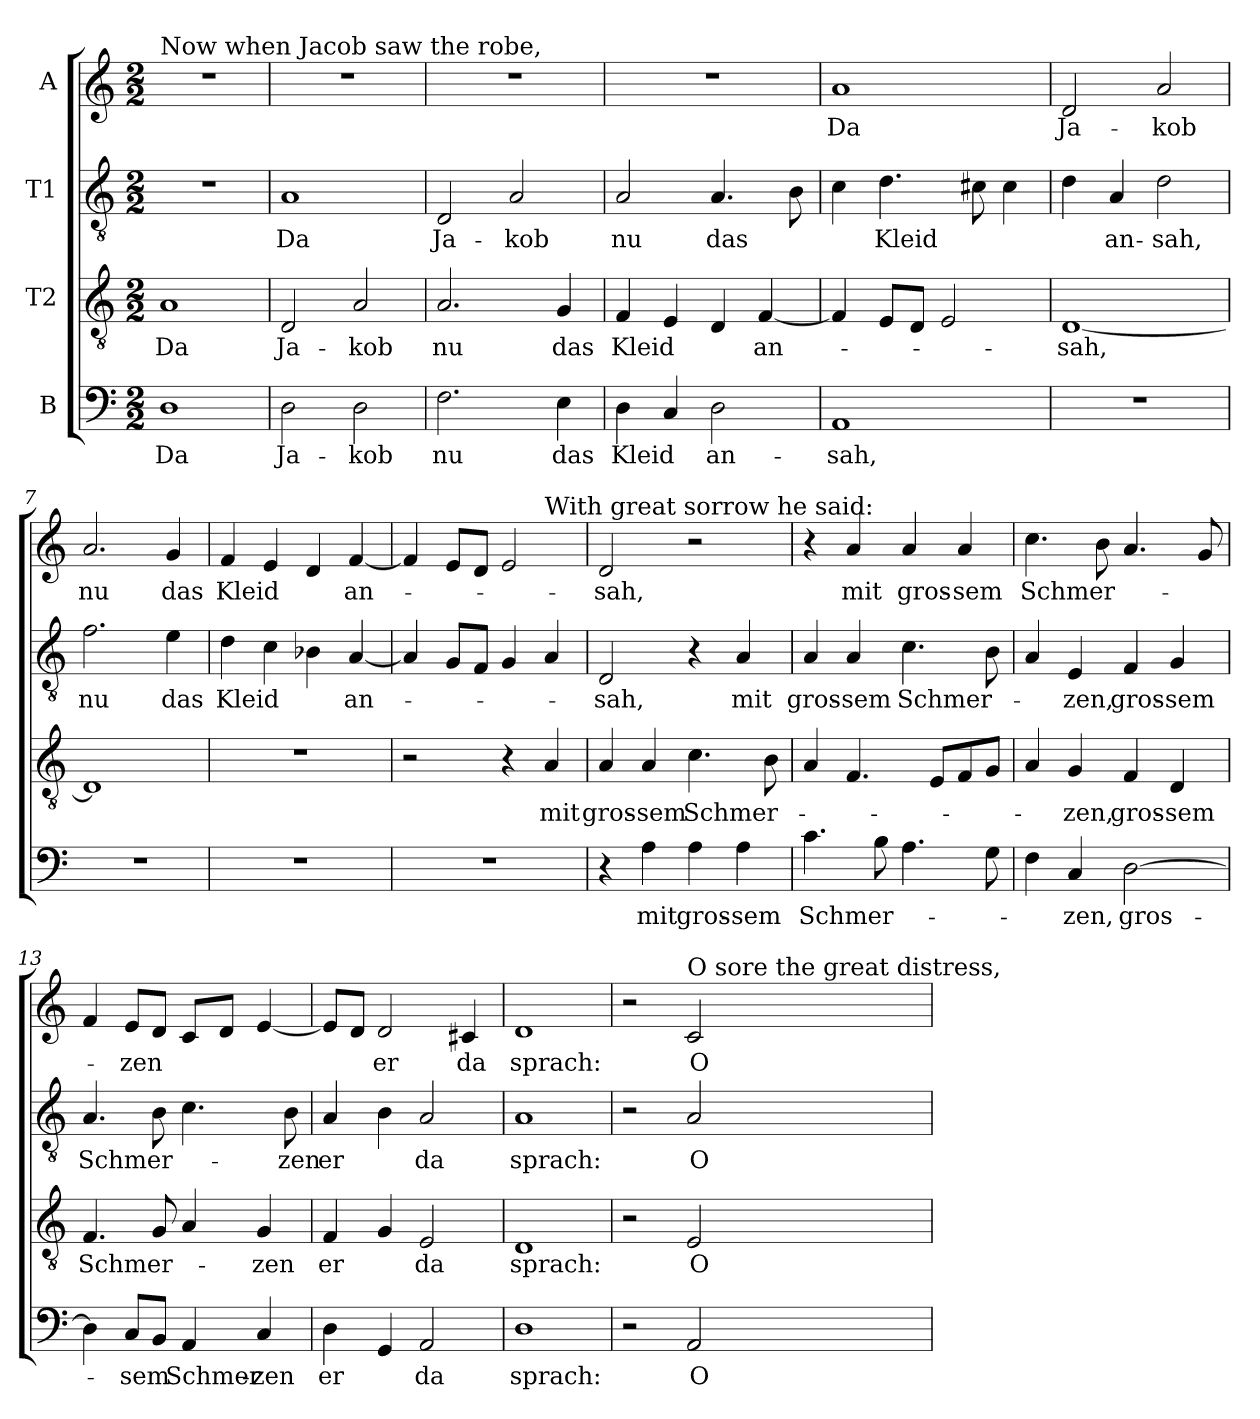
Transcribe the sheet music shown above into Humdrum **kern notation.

**kern	**text	**kern	**text	**kern	**text	**kern	**text
*part4	*part4	*part3	*part3	*part2	*part2	*part1	*part1
*staff4	*staff4	*staff3	*staff3	*staff2	*staff2	*staff1	*staff1
*I"B	*	*I"T2	*	*I"T1	*	*I"A	*
*clefF4	*	*clefGv2	*	*clefGv2	*	*clefG2	*
*k[]	*	*k[]	*	*k[]	*	*k[]	*
*C:	*	*C:	*	*C:	*	*C:	*
*M2/2	*	*M2/2	*	*M2/2	*	*M2/2	*
=1	=1	=1	=1	=1	=1	=1	=1
!	!	!	!	!	!	!LO:TX:a:t=Now when Jacob saw the robe,	!
!	!LO:LY:b	!	!LO:LY:b	!	!	!	!
1D	Da	1A	Da	1r	.	1r	.
=2	=2	=2	=2	=2	=2	=2	=2
!	!LO:LY:b	!	!LO:LY:b	!	!LO:LY:b	!	!
2D\	Ja-	2D/	Ja-	1A	Da	1r	.
!	!LO:LY:b	!	!LO:LY:b	!	!	!	!
2D\	-kob	2A/	-kob	.	.	.	.
=3	=3	=3	=3	=3	=3	=3	=3
!	!LO:LY:b	!	!LO:LY:b	!	!LO:LY:b	!	!
2.F\	nu	2.A/	nu	2D/	Ja-	1r	.
!	!	!	!	!	!LO:LY:b	!	!
.	.	.	.	2A/	-kob	.	.
!	!LO:LY:b	!	!LO:LY:b	!	!	!	!
4E\	das	4G/	das	.	.	.	.
=4	=4	=4	=4	=4	=4	=4	=4
!	!LO:LY:b	!	!LO:LY:b	!	!LO:LY:b	!	!
4D\	Kleid	4F/	Kleid	2A/	nu	1r	.
4C/	.	4E/	.	.	.	.	.
!	!LO:LY:b	!	!	!	!LO:LY:b	!	!
2D\	an-	4D/	.	4.A/	das	.	.
!	!	!	!LO:LY:b	!	!	!	!
.	.	[4F/	an-	.	.	.	.
.	.	.	.	8B\	.	.	.
=5	=5	=5	=5	=5	=5	=5	=5
!	!LO:LY:b	!	!	!	!	!	!LO:LY:b
1AA	-sah,	4F/]	.	4c\	.	1a	Da
!	!	!	!	!	!LO:LY:b	!	!
.	.	8E/L	.	4.d\	Kleid	.	.
.	.	8D/J	.	.	.	.	.
.	.	2E/	.	.	.	.	.
.	.	.	.	8c#i\	.	.	.
.	.	.	.	4c#i\	.	.	.
=6	=6	=6	=6	=6	=6	=6	=6
!	!	!	!LO:LY:b	!	!	!	!LO:LY:b
1r	.	[1D	-sah,	4d\	.	2d/	Ja-
!	!	!	!	!	!LO:LY:b	!	!
.	.	.	.	4A/	an-	.	.
!	!	!	!	!	!LO:LY:b	!	!LO:LY:b
.	.	.	.	2d\	-sah,	2a/	-kob
!!LO:LB:g=z
=7	=7	=7	=7	=7	=7	=7	=7
!	!	!	!	!	!LO:LY:b	!	!LO:LY:b
1r	.	1D]	.	2.f\	nu	2.a/	nu
!	!	!	!	!	!LO:LY:b	!	!LO:LY:b
.	.	.	.	4e\	das	4g/	das
=8	=8	=8	=8	=8	=8	=8	=8
!	!	!	!	!	!LO:LY:b	!	!LO:LY:b
1r	.	1r	.	4d\	Kleid	4f/	Kleid
.	.	.	.	4c\	.	4e/	.
.	.	.	.	4B-X\	.	4d/	.
!	!	!	!	!	!LO:LY:b	!	!LO:LY:b
.	.	.	.	[4A/	an-	[4f/	an-
=9	=9	=9	=9	=9	=9	=9	=9
*	*	*	*	*	*	*^	*
1r	.	2r	.	4A/]	.	4f/]	2.ryy	.
.	.	.	.	8G/L	.	8e/L	.	.
.	.	.	.	8F/J	.	8d/J	.	.
.	.	4r	.	4G/	.	2e/	.	.
!	!	!	!	!	!	!	!LO:TX:a:t=With great sorrow he said&colon;	!
!	!	!	!LO:LY:b	!	!	!	!	!
.	.	4A/	mit	4A/	.	.	4ryy	.
=10	=10	=10	=10	=10	=10	=10	=10	=10
!	!	!	!LO:LY:b	!	!LO:LY:b	!	!	!LO:LY:b
*	*	*	*	*	*	*v	*v	*
4r	.	4A/	gros-	2D/	-sah,	2d/	-sah,
!	!LO:LY:b	!	!LO:LY:b	!	!	!	!
4A\	mit	4A/	-sem	.	.	.	.
!	!LO:LY:b	!	!LO:LY:b	!	!	!	!
4A\	gros-	4.c\	Schmer-	4r	.	2r	.
!	!LO:LY:b	!	!	!	!LO:LY:b	!	!
4A\	-sem	.	.	4A/	mit	.	.
.	.	8B\	.	.	.	.	.
=11	=11	=11	=11	=11	=11	=11	=11
!	!LO:LY:b	!	!	!	!LO:LY:b	!	!
4.c\	Schmer-	4A/	.	4A/	gros-	4r	.
!	!	!	!	!	!LO:LY:b	!	!LO:LY:b
.	.	4.F/	.	4A/	-sem	4a/	mit
8B\	.	.	.	.	.	.	.
!	!	!	!	!	!LO:LY:b	!	!LO:LY:b
4.A\	.	.	.	4.c\	Schmer-	4a/	gros-
.	.	8E/L	.	.	.	.	.
!	!	!	!	!	!	!	!LO:LY:b
.	.	8F/	.	.	.	4a/	-sem
8G\	.	8G/J	.	8B\	.	.	.
=12	=12	=12	=12	=12	=12	=12	=12
!	!	!	!	!	!	!	!LO:LY:b
4F\	.	4A/	.	4A/	.	4.cc\	Schmer-
!	!LO:LY:b	!	!LO:LY:b	!	!LO:LY:b	!	!
4C/	-zen,	4G/	-zen,	4E/	-zen,	.	.
.	.	.	.	.	.	8b\	.
!	!LO:LY:b	!	!LO:LY:b	!	!LO:LY:b	!	!
[2D\	gros-	4F/	gros-	4F/	gros-	4.a/	.
!	!	!	!LO:LY:b	!	!LO:LY:b	!	!
.	.	4D/	-sem	4G/	-sem	.	.
.	.	.	.	.	.	8g/	.
!!LO:PB:g=z
=13	=13	=13	=13	=13	=13	=13	=13
!	!	!	!LO:LY:b	!	!LO:LY:b	!	!
4D\]	.	4.F/	Schmer-	4.A/	Schmer-	4f/	.
!	!LO:LY:b	!	!	!	!	!	!LO:LY:b
8C/L	-sem	.	.	.	.	8e/L	-zen
8BB/J	.	8G/	.	8B\	.	8d/J	.
!	!LO:LY:b	!	!	!	!	!	!
4AA/	Schmer-	4A/	.	4.c\	.	8c/L	.
.	.	.	.	.	.	8d/J	.
!	!LO:LY:b	!	!LO:LY:b	!	!	!	!
4C/	-zen	4G/	-zen	.	.	[4e/	.
!	!	!	!	!	!LO:LY:b	!	!
.	.	.	.	8B\	-zen	.	.
=14	=14	=14	=14	=14	=14	=14	=14
!	!LO:LY:b	!	!LO:LY:b	!	!LO:LY:b	!	!
4D\	er	4F/	er	4A/	er	8e/L]	.
.	.	.	.	.	.	8d/J	.
!	!	!	!	!	!	!	!LO:LY:b
4GG/	.	4G/	.	4B\	.	2d/	er
!	!LO:LY:b	!	!LO:LY:b	!	!LO:LY:b	!	!
2AA/	da	2E/	da	2A/	da	.	.
!	!	!	!	!	!	!	!LO:LY:b
.	.	.	.	.	.	4c#i/	da
=15	=15	=15	=15	=15	=15	=15	=15
!	!LO:LY:b	!	!LO:LY:b	!	!LO:LY:b	!	!LO:LY:b
1D	sprach:	1D	sprach:	1A	sprach:	1d	sprach:
=16	=16	=16	=16	=16	=16	=16	=16
2r	.	2r	.	2r	.	2r	.
!	!	!	!	!	!	!LO:TX:a:t=O sore the great distress,	!
!	!LO:LY:b	!	!LO:LY:b	!	!LO:LY:b	!	!LO:LY:b
2AA/	O	2E/	O	2A/	O	2c/	O
=	=	=	=	=	=	=	=
*-	*-	*-	*-	*-	*-	*-	*-
